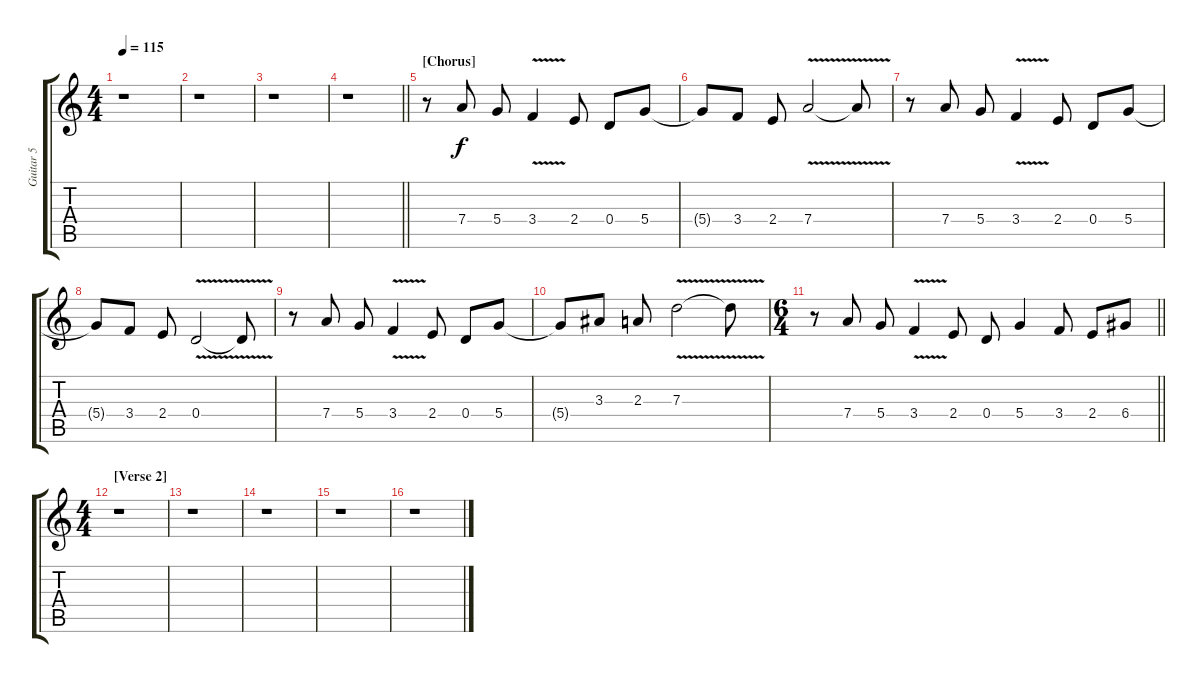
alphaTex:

\track ("Guitar 5" "Guitar 5") {instrument electricguitarjazz}
\staff {score tabs}
\tuning (E4 B3 G3 D3 A2 E2) {hide}
\ts (4 4)
\tempo 115
\clef g2
\ks c
r.1{dy f} |
r.1 |
r.1 |
\barLineRight lightlight
r.1 |
\section ("" "[Chorus]")
r.8 7.4.8 5.4.8 3.4{v}.4 2.4.8 0.4.8 5.4.8 |
5.4{t}.8 3.4.8 2.4.8 7.4{v}.2 7.4{t}.8 |
r.8 7.4.8 5.4.8 3.4{v}.4 2.4.8 0.4.8 5.4.8 |
5.4{t}.8 3.4.8 2.4.8 0.4{v}.2 0.4{t}.8 |
r.8 7.4.8 5.4.8 3.4{v}.4 2.4.8 0.4.8 5.4.8 |
5.4{t}.8 3.3.8 2.3.8 7.3{v}.2 7.3{t}.8 |
\ts (6 4)
\barLineRight lightlight
r.8 7.4.8 5.4.8 3.4{v}.4 2.4.8 0.4.8 5.4.4 3.4.8 2.4.8 6.4.8 |
\ts (4 4)
\section ("" "[Verse 2]")
r.1 |
r.1 |
r.1 |
r.1 |
r.1
